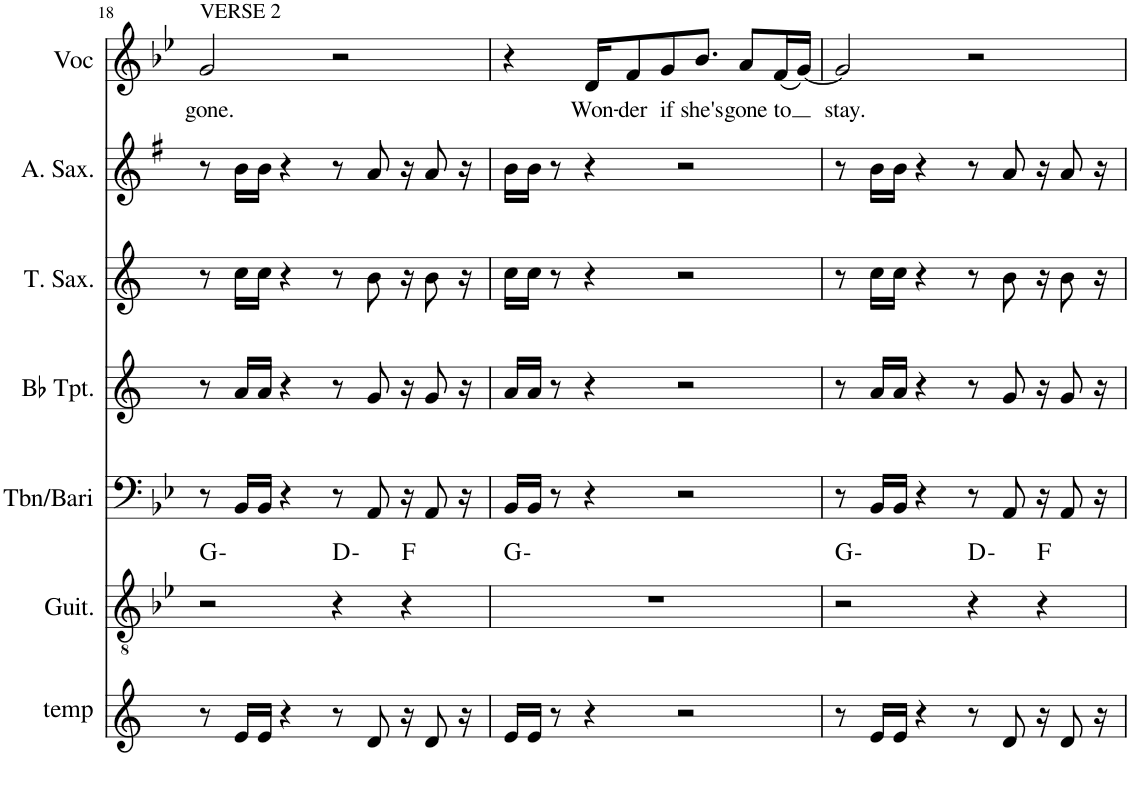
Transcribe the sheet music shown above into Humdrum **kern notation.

**kern	**kern	**harte	**kern	**kern	**kern	**kern	**kern	**text
*part7	*part6	*part6	*part5	*part4	*part3	*part2	*part1	*part1
*staff7	*staff6	*	*staff5	*staff4	*staff3	*staff2	*staff1	*staff1
*I"temp	*I"Guitar	*	*I"Tbn/Bari	*I"Bb Trumpet	*I"Tenor	*I"Alto	*I"Voc	*
*I'temp	*I'Guit.	*	*I'Tbn/Bari	*I'Bb Tpt.	*	*	*I'Voc	*
!!LO:PB:g=z
*clefG2	*clefGv2	*	*clefF4	*clefG2	*clefG2	*clefG2	*clefG2	*
*Trd8c14	*	*	*	*Trd1c2	*Trd8c14	*Trd5c9	*	*
*k[]	*k[b-e-]	*	*k[b-e-]	*k[]	*k[]	*k[f#]	*k[b-e-]	*
*M4/4	*M4/4	*	*M4/4	*M4/4	*M4/4	*M4/4	*M4/4	*
=18	=18	=18	=18	=18	=18	=18	=18	=18
!	!	!	!	!	!	!	!LO:TX:a:t=VERSE 2	!
!	!	!	!	!	!	!	!	!LO:LY:b
8r	2r	G:min	8r	8r	8r	8r	2g/	gone.
16e/LL	.	.	16BB-/LL	16a/LL	16cc\LL	16b\LL	.	.
16e/JJ	.	.	16BB-/JJ	16a/JJ	16cc\JJ	16b\JJ	.	.
4r	.	.	4r	4r	4r	4r	.	.
8r	4r	D:min	8r	8r	8r	8r	2r	.
8d/	.	.	8AA/	8g/	8b\	8a/	.	.
16r	4r	F:maj	16r	16r	16r	16r	.	.
8d/	.	.	8AA/	8g/	8b\	8a/	.	.
16r	.	.	16r	16r	16r	16r	.	.
=19	=19	=19	=19	=19	=19	=19	=19	=19
16e/LL	1r	G:min	16BB-/LL	16a/LL	16cc\LL	16b\LL	4r	.
16e/JJ	.	.	16BB-/JJ	16a/JJ	16cc\JJ	16b\JJ	.	.
8r	.	.	8r	8r	8r	8r	.	.
!	!	!	!	!	!	!	!	!LO:LY:b
4r	.	.	4r	4r	4r	4r	16d/KL	Won-
!	!	!	!	!	!	!	!	!LO:LY:b
.	.	.	.	.	.	.	8f/	-der
!	!	!	!	!	!	!	!	!LO:LY:b
.	.	.	.	.	.	.	8g/	if
2r	.	.	2r	2r	2r	2r	.	.
!	!	!	!	!	!	!	!	!LO:LY:b
.	.	.	.	.	.	.	8.b-/J	she's
!	!	!	!	!	!	!	!	!LO:LY:b
.	.	.	.	.	.	.	8a/L	gone
!	!	!	!	!	!	!	!	!LO:LY:b
.	.	.	.	.	.	.	(16f/L	to
.	.	.	.	.	.	.	[16g/JJ)	.
=20	=20	=20	=20	=20	=20	=20	=20	=20
!	!	!	!	!	!	!	!	!LO:LY:b
8r	2r	G:min	8r	8r	8r	8r	2g/]	stay.
16e/LL	.	.	16BB-/LL	16a/LL	16cc\LL	16b\LL	.	.
16e/JJ	.	.	16BB-/JJ	16a/JJ	16cc\JJ	16b\JJ	.	.
4r	.	.	4r	4r	4r	4r	.	.
8r	4r	D:min	8r	8r	8r	8r	2r	.
8d/	.	.	8AA/	8g/	8b\	8a/	.	.
16r	4r	F:maj	16r	16r	16r	16r	.	.
8d/	.	.	8AA/	8g/	8b\	8a/	.	.
16r	.	.	16r	16r	16r	16r	.	.
=	=	=	=	=	=	=	=	=
*-	*-	*-	*-	*-	*-	*-	*-	*-
